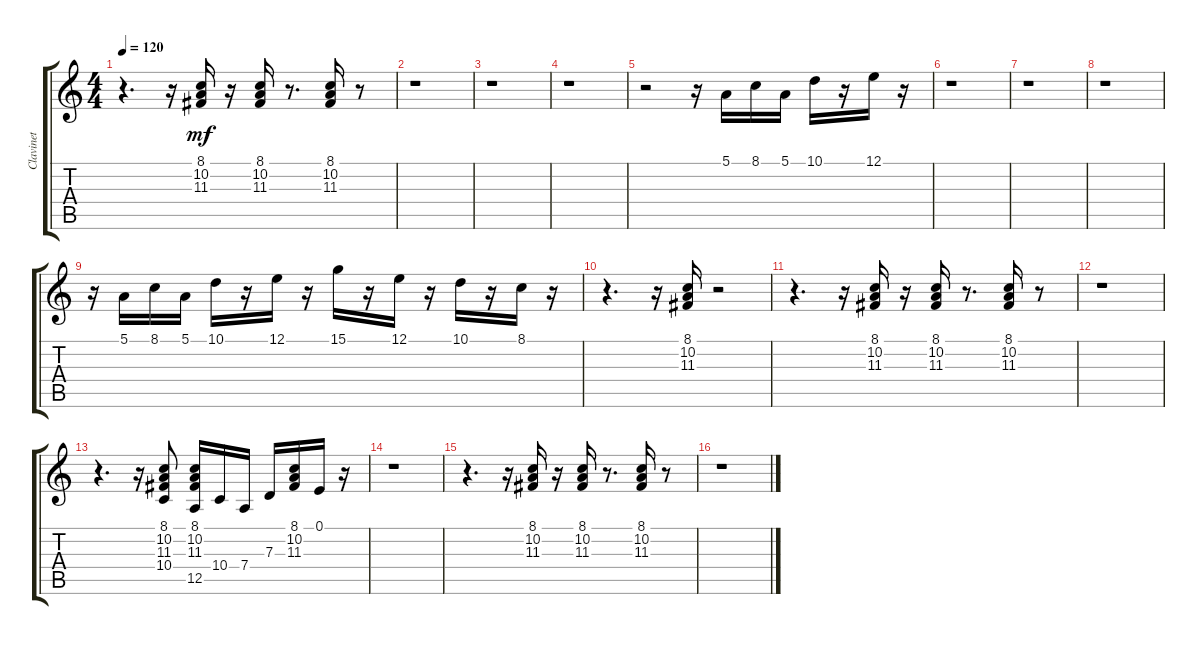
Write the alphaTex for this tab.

\track ("Clavinet" "Clavinet") {instrument clavinet}
\staff {score tabs}
\tuning (E4 B3 G3 D3 A2 E2) {hide}
\ts (4 4)
\tempo 120
\clef g2
\ks c
r.4{d dy mf} r.16 (8.1 10.2 11.3).16 r.16 (8.1 10.2 11.3).16 r.8{d} (8.1 10.2 11.3).16 r.8 |
r.1 |
r.1 |
r.1 |
r.2 r.16 5.1.16 8.1.16 5.1.16 10.1.16 r.16 12.1.16 r.16 |
r.1 |
r.1 |
r.1 |
r.16 5.1.16 8.1.16 5.1.16 10.1.16 r.16 12.1.16 r.16 15.1.16 r.16 12.1.16 r.16 10.1.16 r.16 8.1.16 r.16 |
r.4{d} r.16 (8.1 10.2 11.3).16 r.2 |
r.4{d} r.16 (8.1 10.2 11.3).16 r.16 (8.1 10.2 11.3).16 r.8{d} (8.1 10.2 11.3).16 r.8 |
r.1 |
r.4{d} r.16 (8.1 10.2 11.3 10.4).8 (8.1 10.2 11.3 12.5).16 10.4.16 7.4.16 7.3.16 (8.1 10.2 11.3).16 0.1.16 r.16 |
r.1 |
r.4{d} r.16 (8.1 10.2 11.3).16 r.16 (8.1 10.2 11.3).16 r.8{d} (8.1 10.2 11.3).16 r.8 |
r.1
